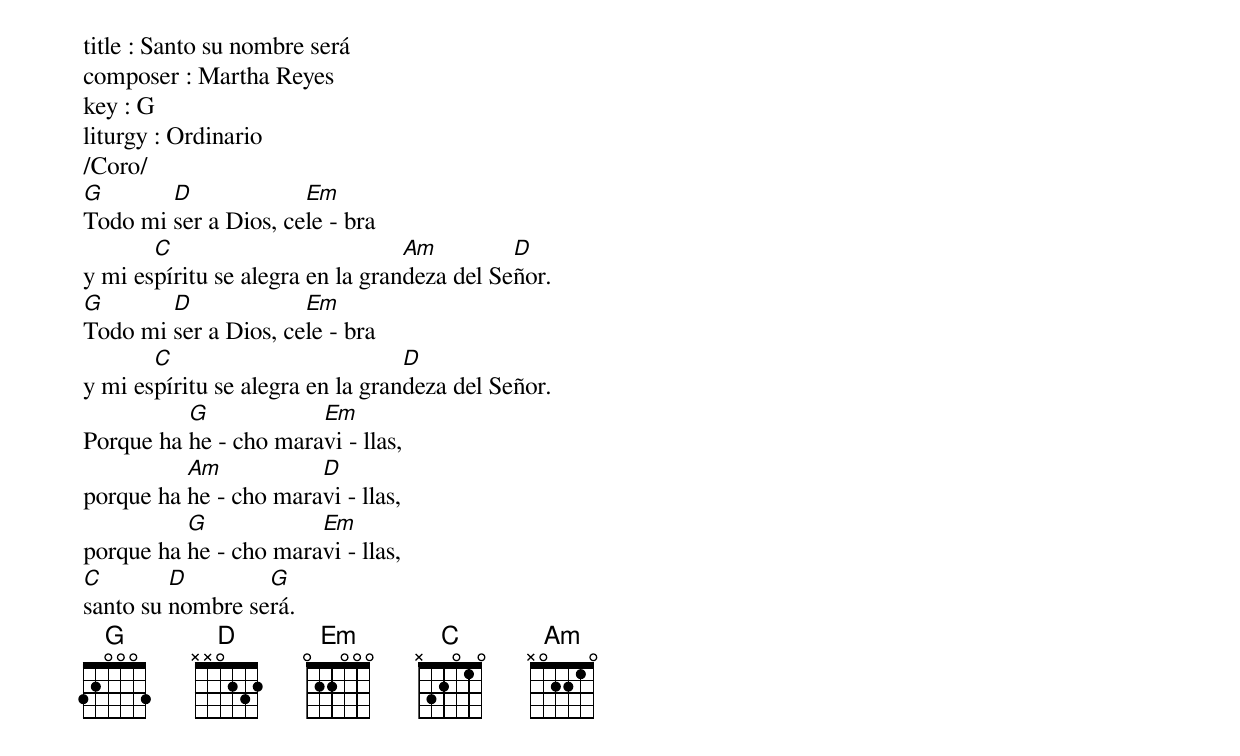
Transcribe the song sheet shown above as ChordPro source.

title : Santo su nombre será
composer : Martha Reyes
key : G
liturgy : Ordinario
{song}
/Coro/
[G]Todo mi [D]ser a Dios, ce[Em]le - bra
y mi es[C]píritu se alegra en la gran[Am]deza del Se[D]ñor.
[G]Todo mi [D]ser a Dios, ce[Em]le - bra
y mi es[C]píritu se alegra en la gran[D]deza del Señor.
Porque ha [G]he - cho mara[Em]vi - llas,
porque ha [Am]he - cho mara[D]vi - llas,
porque ha [G]he - cho mara[Em]vi - llas,
[C]santo su [D]nombre se[G]rá.
